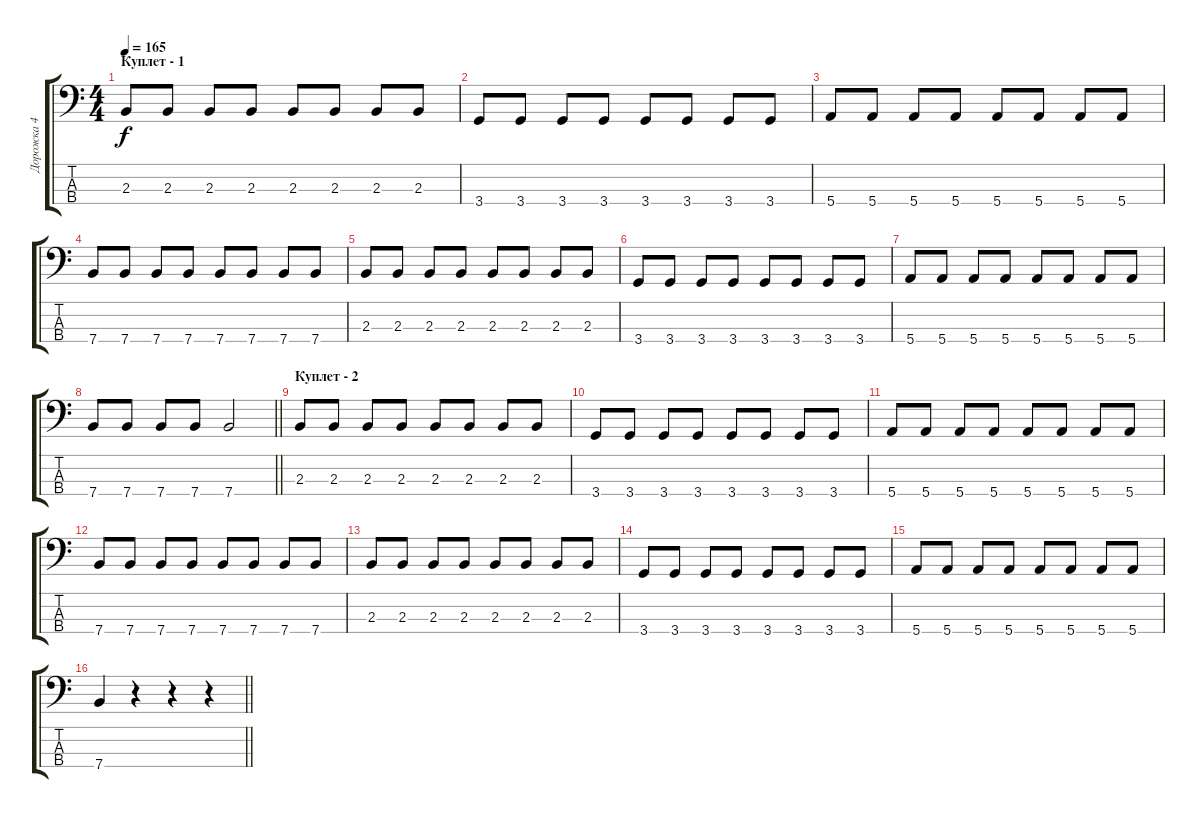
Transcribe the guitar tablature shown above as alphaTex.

\track ("Дорожка 4" "Дорожка 4") {instrument electricbassfinger}
\staff {score tabs}
\tuning (G2 D2 A1 E1) {hide}
\ts (4 4)
\section ("" "Куплет - 1")
\tempo 165
\clef f4
\ks c
2.3.8{dy f} 2.3.8 2.3.8 2.3.8 2.3.8 2.3.8 2.3.8 2.3.8 |
3.4.8 3.4.8 3.4.8 3.4.8 3.4.8 3.4.8 3.4.8 3.4.8 |
5.4.8 5.4.8 5.4.8 5.4.8 5.4.8 5.4.8 5.4.8 5.4.8 |
7.4.8 7.4.8 7.4.8 7.4.8 7.4.8 7.4.8 7.4.8 7.4.8 |
2.3.8 2.3.8 2.3.8 2.3.8 2.3.8 2.3.8 2.3.8 2.3.8 |
3.4.8 3.4.8 3.4.8 3.4.8 3.4.8 3.4.8 3.4.8 3.4.8 |
5.4.8 5.4.8 5.4.8 5.4.8 5.4.8 5.4.8 5.4.8 5.4.8 |
\barLineRight lightlight
7.4.8 7.4.8 7.4.8 7.4.8 7.4.2 |
\section ("" "Куплет - 2")
2.3.8 2.3.8 2.3.8 2.3.8 2.3.8 2.3.8 2.3.8 2.3.8 |
3.4.8 3.4.8 3.4.8 3.4.8 3.4.8 3.4.8 3.4.8 3.4.8 |
5.4.8 5.4.8 5.4.8 5.4.8 5.4.8 5.4.8 5.4.8 5.4.8 |
7.4.8 7.4.8 7.4.8 7.4.8 7.4.8 7.4.8 7.4.8 7.4.8 |
2.3.8 2.3.8 2.3.8 2.3.8 2.3.8 2.3.8 2.3.8 2.3.8 |
3.4.8 3.4.8 3.4.8 3.4.8 3.4.8 3.4.8 3.4.8 3.4.8 |
5.4.8 5.4.8 5.4.8 5.4.8 5.4.8 5.4.8 5.4.8 5.4.8 |
\barLineRight lightlight
7.4.4 r.4 r.4 r.4
